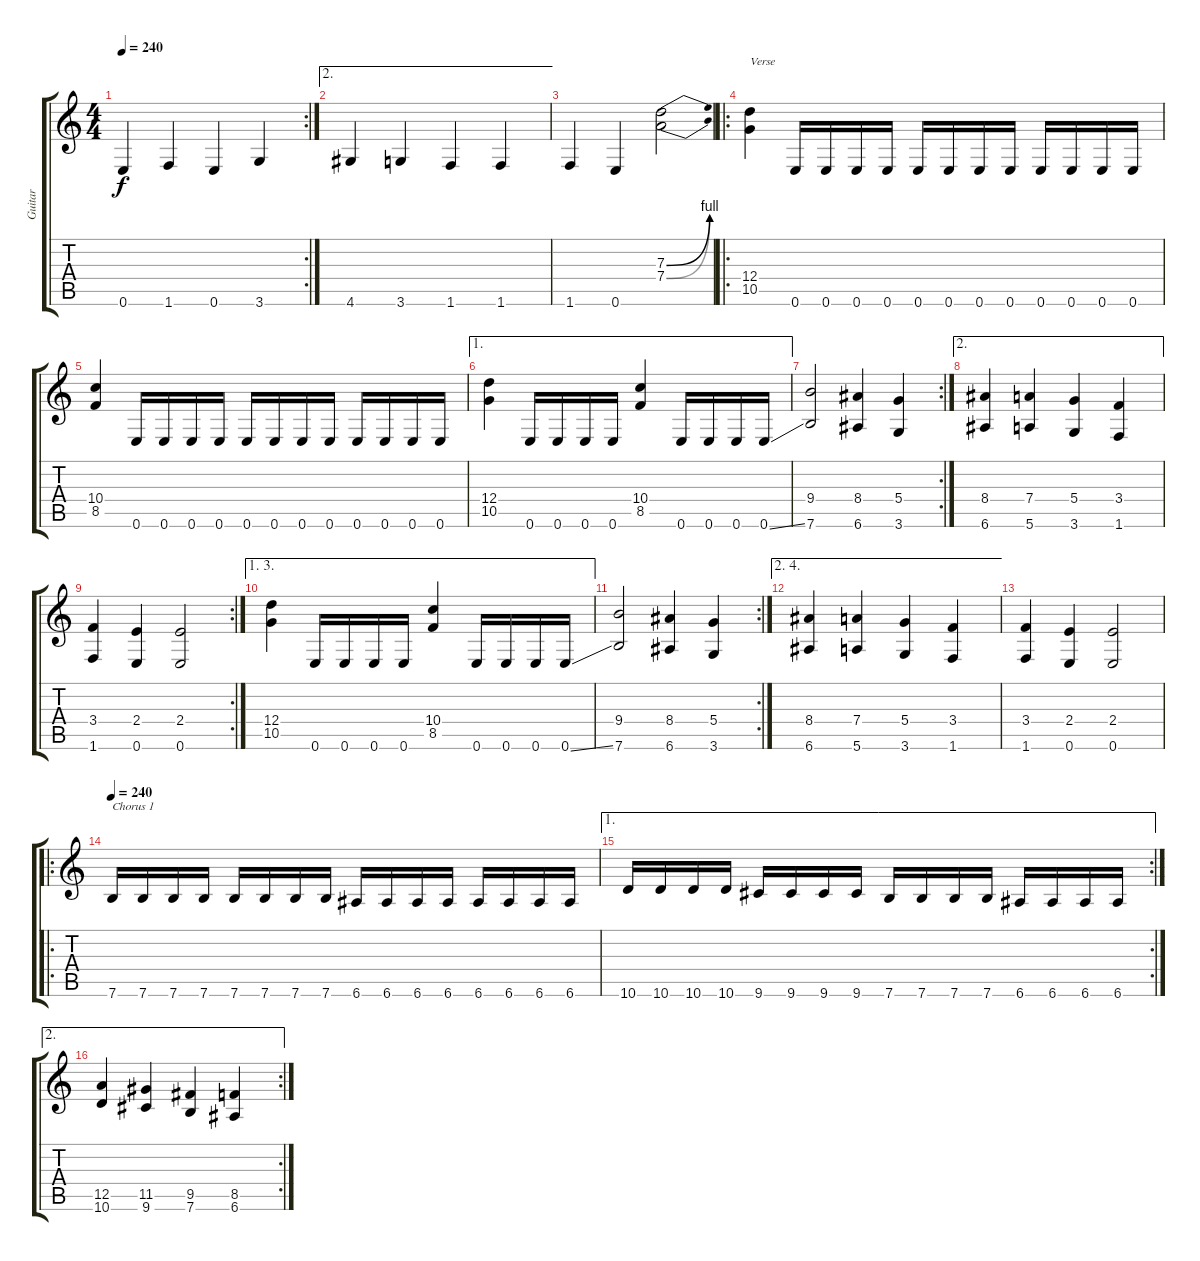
\track ("Guitar" "Guitar") {instrument distortionguitar}
\staff {score tabs}
\tuning (E4 B3 G3 D3 A2 E2) {hide}
\rc 2
\ts (4 4)
\tempo 240
\clef g2
\ks c
0.6.4{dy f} 1.6.4 0.6.4 3.6.4 |
\ae 2
4.6.4 3.6.4 1.6.4 1.6.4 |
1.6.4 0.6.4 (7.3{be (bend 0 0 60 4)} 7.4{be (bend 0 0 60 4)}).2 |
\ro
(12.4 10.5).4{txt "Verse"} 0.6.16 0.6.16 0.6.16 0.6.16 0.6.16 0.6.16 0.6.16 0.6.16 0.6.16 0.6.16 0.6.16 0.6.16 |
(10.4 8.5).4 0.6.16 0.6.16 0.6.16 0.6.16 0.6.16 0.6.16 0.6.16 0.6.16 0.6.16 0.6.16 0.6.16 0.6.16 |
\ae 1
(12.4 10.5).4 0.6.16 0.6.16 0.6.16 0.6.16 (10.4 8.5).4 0.6.16 0.6.16 0.6.16 0.6{ss}.16 |
\rc 2
(9.4 7.6).2 (8.4 6.6).4 (5.4 3.6).4 |
\ae 2
(8.4 6.6).4 (7.4 5.6).4 (5.4 3.6).4 (3.4 1.6).4 |
\rc 2
(3.4 1.6).4 (2.4 0.6).4 (2.4 0.6).2 |
\ae (1 3)
(12.4 10.5).4 0.6.16 0.6.16 0.6.16 0.6.16 (10.4 8.5).4 0.6.16 0.6.16 0.6.16 0.6{ss}.16 |
\rc 2
(9.4 7.6).2 (8.4 6.6).4 (5.4 3.6).4 |
\ae (2 4)
(8.4 6.6).4 (7.4 5.6).4 (5.4 3.6).4 (3.4 1.6).4 |
(3.4 1.6).4 (2.4 0.6).4 (2.4 0.6).2 |
\ro
\tempo 240
7.6.16{txt "Chorus 1"} 7.6.16 7.6.16 7.6.16 7.6.16 7.6.16 7.6.16 7.6.16 6.6.16 6.6.16 6.6.16 6.6.16 6.6.16 6.6.16 6.6.16 6.6.16 |
\ae 1
\rc 2
10.6.16 10.6.16 10.6.16 10.6.16 9.6.16 9.6.16 9.6.16 9.6.16 7.6.16 7.6.16 7.6.16 7.6.16 6.6.16 6.6.16 6.6.16 6.6.16 |
\ae 2
\rc 2
(12.5 10.6).4 (11.5 9.6).4 (9.5 7.6).4 (8.5 6.6).4
